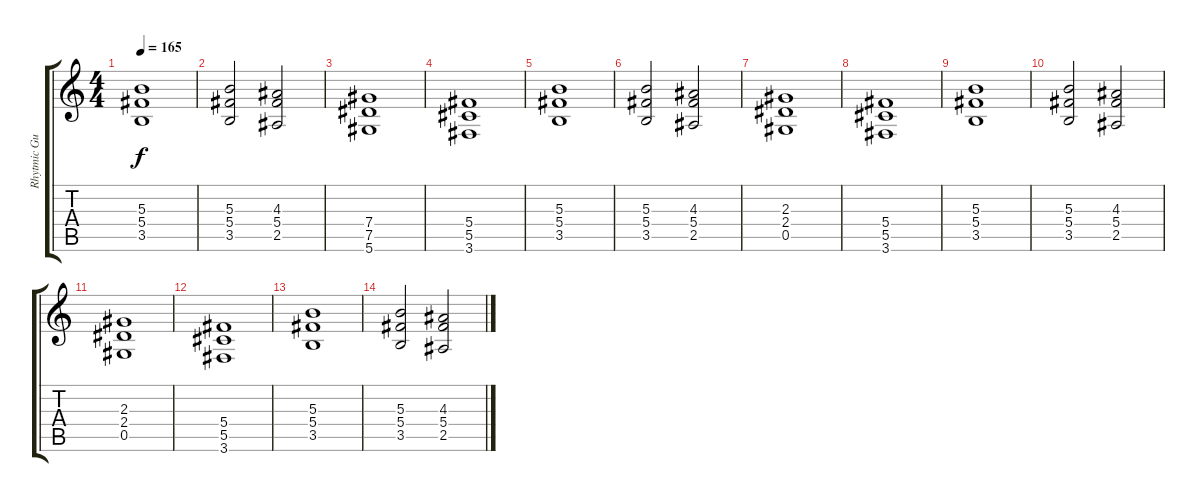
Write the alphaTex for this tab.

\track ("Rhytmic Guitar" "Rhytmic Gu") {instrument distortionguitar}
\staff {score tabs}
\tuning (Eb4 Bb3 Gb3 Db3 Ab2 Eb2) {hide}
\ts (4 4)
\tempo 165
\clef g2
\ks c
(5.3 5.4 3.5).1{dy f} |
(5.3 5.4 3.5).2 (4.3 5.4 2.5).2 |
(7.4 7.5 5.6).1 |
(5.4 5.5 3.6).1 |
(5.3 5.4 3.5).1 |
(5.3 5.4 3.5).2 (4.3 5.4 2.5).2 |
(2.3 2.4 0.5).1 |
(5.4 5.5 3.6).1 |
(5.3 5.4 3.5).1 |
(5.3 5.4 3.5).2 (4.3 5.4 2.5).2 |
(2.3 2.4 0.5).1 |
(5.4 5.5 3.6).1 |
(5.3 5.4 3.5).1 |
(5.3 5.4 3.5).2 (4.3 5.4 2.5).2
